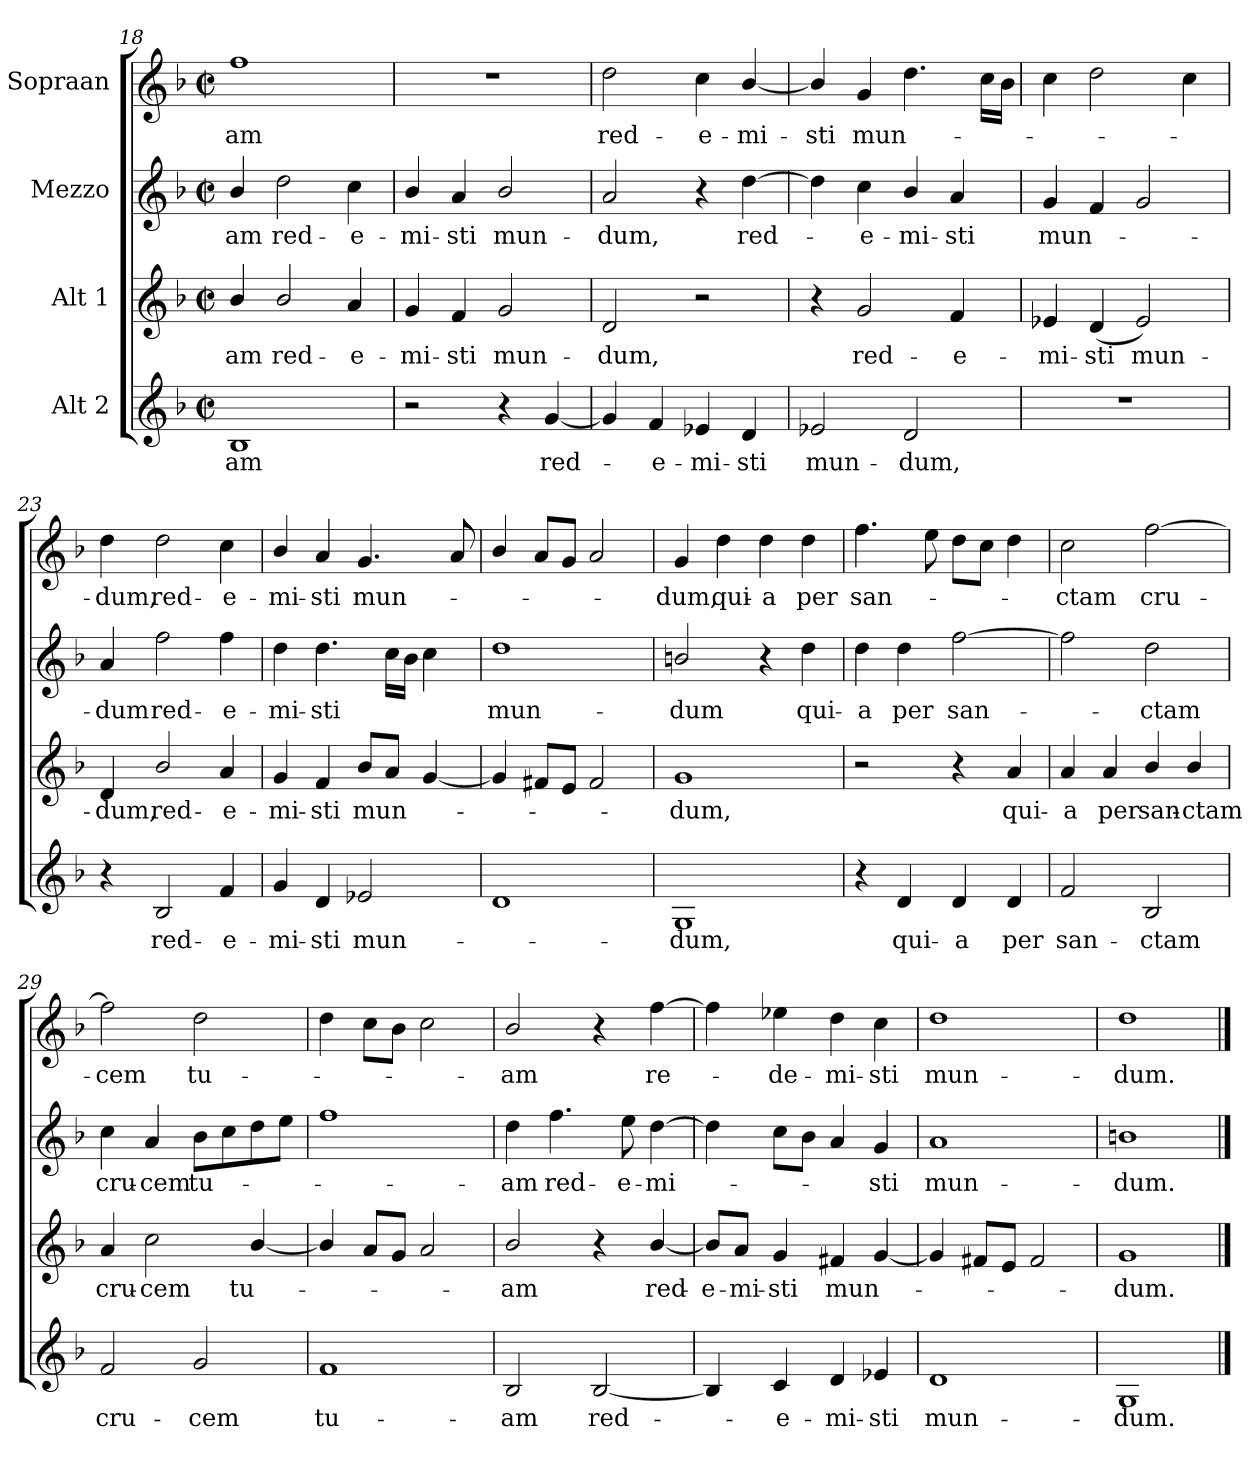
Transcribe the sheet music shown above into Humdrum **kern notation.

**kern	**text	**kern	**text	**kern	**text	**kern	**text
*part4	*part4	*part3	*part3	*part2	*part2	*part1	*part1
*staff4	*staff4	*staff3	*staff3	*staff2	*staff2	*staff1	*staff1
*I"Alt 2	*	*I"Alt 1	*	*I"Mezzo	*	*I"Sopraan	*
!!LO:PB:g=z
*clefG2	*	*clefG2	*	*clefG2	*	*clefG2	*
*k[b-]	*	*k[b-]	*	*k[b-]	*	*k[b-]	*
*F:	*	*F:	*	*F:	*	*F:	*
*M2/2	*	*M2/2	*	*M2/2	*	*M2/2	*
*met(c|)	*	*met(c|)	*	*met(c|)	*	*met(c|)	*
=18	=18	=18	=18	=18	=18	=18	=18
!	!LO:LY:b	!	!LO:LY:b	!	!LO:LY:b	!	!LO:LY:b
1B-	-am	4b-/	-am	4b-/	-am	1ff	-am
!	!	!	!LO:LY:b	!	!LO:LY:b	!	!
.	.	2b-/	red-	2dd\	red-	.	.
!	!	!	!LO:LY:b	!	!LO:LY:b	!	!
.	.	4a/	-e-	4cc\	-e-	.	.
=19	=19	=19	=19	=19	=19	=19	=19
!	!	!	!LO:LY:b	!	!LO:LY:b	!	!
2r	.	4g/	-mi-	4b-/	-mi-	1r	.
!	!	!	!LO:LY:b	!	!LO:LY:b	!	!
.	.	4f/	-sti	4a/	-sti	.	.
!	!	!	!LO:LY:b	!	!LO:LY:b	!	!
4r	.	2g/	mun-	2b-/	mun-	.	.
!	!LO:LY:b	!	!	!	!	!	!
[4g/	red-	.	.	.	.	.	.
=20	=20	=20	=20	=20	=20	=20	=20
!	!	!	!LO:LY:b	!	!LO:LY:b	!	!LO:LY:b
4g/]	.	2d/	-dum,	2a/	-dum,	2dd\	red-
!	!LO:LY:b	!	!	!	!	!	!
4f/	-e-	.	.	.	.	.	.
!	!LO:LY:b	!	!	!	!	!	!LO:LY:b
4e-X/	-mi-	2r	.	4r	.	4cc\	-e-
!	!LO:LY:b	!	!	!	!LO:LY:b	!	!LO:LY:b
4d/	-sti	.	.	[4dd\	red-	[4b-/	-mi-
=21	=21	=21	=21	=21	=21	=21	=21
!	!LO:LY:b	!	!	!	!	!	!LO:LY:b
2e-X/	mun-	4r	.	4dd\]	.	4b-/]	-sti
!	!	!	!LO:LY:b	!	!LO:LY:b	!	!LO:LY:b
.	.	2g/	red-	4cc\	-e-	4g/	mun-
!	!LO:LY:b	!	!	!	!LO:LY:b	!	!
2d/	-dum,	.	.	4b-/	-mi-	4.dd\	.
!	!	!	!LO:LY:b	!	!LO:LY:b	!	!
.	.	4f/	-e-	4a/	-sti	.	.
.	.	.	.	.	.	16cc\LL	.
.	.	.	.	.	.	16b-\JJ	.
=22	=22	=22	=22	=22	=22	=22	=22
!	!	!	!LO:LY:b	!	!LO:LY:b	!	!
1r	.	4e-X/	-mi-	4g/	mun-	4cc\	.
!	!	!	!LO:LY:b	!	!	!	!
.	.	(<4d/	-sti	4f/	.	2dd\	.
!	!	!	!LO:LY:b	!	!	!	!
.	.	2e-/)	mun-	2g/	.	.	.
.	.	.	.	.	.	4cc\	.
=23	=23	=23	=23	=23	=23	=23	=23
!	!	!	!LO:LY:b	!	!LO:LY:b	!	!LO:LY:b
4r	.	4d/	-dum,	4a/	-dum	4dd\	-dum,
!	!LO:LY:b	!	!LO:LY:b	!	!LO:LY:b	!	!LO:LY:b
2B-/	red-	2b-/	red-	2ff\	red-	2dd\	red-
!	!LO:LY:b	!	!LO:LY:b	!	!LO:LY:b	!	!LO:LY:b
4f/	-e-	4a/	-e-	4ff\	-e-	4cc\	-e-
!!LO:LB:g=z
=24	=24	=24	=24	=24	=24	=24	=24
!	!LO:LY:b	!	!LO:LY:b	!	!LO:LY:b	!	!LO:LY:b
4g/	-mi-	4g/	-mi-	4dd\	-mi-	4b-/	-mi-
!	!LO:LY:b	!	!LO:LY:b	!	!LO:LY:b	!	!LO:LY:b
4d/	-sti	4f/	-sti	4.dd\	-sti	4a/	-sti
!	!LO:LY:b	!	!LO:LY:b	!	!	!	!LO:LY:b
2e-X/	mun-	8b-/L	mun-	.	.	4.g/	mun-
.	.	8a/J	.	16cc\LL	.	.	.
.	.	.	.	16b-\JJ	.	.	.
.	.	[4g/	.	4cc\	.	.	.
.	.	.	.	.	.	8a/	.
=25	=25	=25	=25	=25	=25	=25	=25
!	!	!	!	!	!LO:LY:b	!	!
1d	.	4g/]	.	1dd	mun-	4b-/	.
.	.	8f#X/L	.	.	.	8a/L	.
.	.	8e/J	.	.	.	8g/J	.
.	.	2f#/	.	.	.	2a/	.
=26	=26	=26	=26	=26	=26	=26	=26
!	!LO:LY:b	!	!LO:LY:b	!	!LO:LY:b	!	!LO:LY:b
1G	-dum,	1g	-dum,	2bn/	-dum	4g/	-dum,
!	!	!	!	!	!	!	!LO:LY:b
.	.	.	.	.	.	4dd\	qui-
!	!	!	!	!	!	!	!LO:LY:b
.	.	.	.	4r	.	4dd\	-a
!	!	!	!	!	!LO:LY:b	!	!LO:LY:b
.	.	.	.	4dd\	qui-	4dd\	per
=27	=27	=27	=27	=27	=27	=27	=27
!	!	!	!	!	!LO:LY:b	!	!LO:LY:b
4r	.	2r	.	4dd\	-a	4.ff\	san-
!	!LO:LY:b	!	!	!	!LO:LY:b	!	!
4d/	qui-	.	.	4dd\	per	.	.
.	.	.	.	.	.	8ee\	.
!	!LO:LY:b	!	!	!	!LO:LY:b	!	!
4d/	-a	4r	.	[2ff\	san-	8dd\L	.
.	.	.	.	.	.	8cc\J	.
!	!LO:LY:b	!	!LO:LY:b	!	!	!	!
4d/	per	4a/	qui-	.	.	4dd\	.
=28	=28	=28	=28	=28	=28	=28	=28
!	!LO:LY:b	!	!LO:LY:b	!	!	!	!LO:LY:b
2f/	san-	4a/	-a	2ff\]	.	2cc\	-ctam
!	!	!	!LO:LY:b	!	!	!	!
.	.	4a/	per	.	.	.	.
!	!LO:LY:b	!	!LO:LY:b	!	!LO:LY:b	!	!LO:LY:b
2B-/	-ctam	4b-/	san-	2dd\	-ctam	[2ff\	cru-
!	!	!	!LO:LY:b	!	!	!	!
.	.	4b-/	-ctam	.	.	.	.
!!LO:LB:g=z
=29	=29	=29	=29	=29	=29	=29	=29
!	!LO:LY:b	!	!LO:LY:b	!	!LO:LY:b	!	!LO:LY:b
2f/	cru-	4a/	cru-	4cc\	cru-	2ff\]	-cem
!	!	!	!LO:LY:b	!	!LO:LY:b	!	!
.	.	2cc\	-cem	4a/	-cem	.	.
!	!LO:LY:b	!	!	!	!LO:LY:b	!	!LO:LY:b
2g/	-cem	.	.	8b-\L	tu-	2dd\	tu-
.	.	.	.	8cc\	.	.	.
!	!	!	!LO:LY:b	!	!	!	!
.	.	[4b-/	tu-	8dd\	.	.	.
.	.	.	.	8ee\J	.	.	.
=30	=30	=30	=30	=30	=30	=30	=30
!	!LO:LY:b	!	!	!	!	!	!
1f	tu-	4b-/]	.	1ff	.	4dd\	.
.	.	8a/L	.	.	.	8cc\L	.
.	.	8g/J	.	.	.	8b-\J	.
.	.	2a/	.	.	.	2cc\	.
=31	=31	=31	=31	=31	=31	=31	=31
!	!LO:LY:b	!	!LO:LY:b	!	!LO:LY:b	!	!LO:LY:b
2B-/	-am	2b-/	-am	4dd\	-am	2b-/	-am
!	!	!	!	!	!LO:LY:b	!	!
.	.	.	.	4.ff\	red-	.	.
!	!LO:LY:b	!	!	!	!	!	!
[2B-/	red-	4r	.	.	.	4r	.
!	!	!	!	!	!LO:LY:b	!	!
.	.	.	.	8ee\	-e-	.	.
!	!	!	!LO:LY:b	!	!LO:LY:b	!	!LO:LY:b
.	.	[4b-/	red-	[4dd\	-mi-	[4ff\	re-
=32	=32	=32	=32	=32	=32	=32	=32
!	!	!	!LO:LY:b	!	!	!	!
4B-/]	.	8b-/L]	-e-	4dd\]	.	4ff\]	.
!	!	!	!LO:LY:b	!	!	!	!
.	.	8a/J	-mi-	.	.	.	.
!	!LO:LY:b	!	!LO:LY:b	!	!	!	!LO:LY:b
4c/	-e-	4g/	-sti	8cc\L	.	4ee-X\	-de-
.	.	.	.	8b-\J	.	.	.
!	!LO:LY:b	!	!LO:LY:b	!	!	!	!LO:LY:b
4d/	-mi-	4f#X/	mun-	4a/	.	4dd\	-mi-
!	!LO:LY:b	!	!	!	!LO:LY:b	!	!LO:LY:b
4e-X/	-sti	[4g/	.	4g/	-sti	4cc\	-sti
=33	=33	=33	=33	=33	=33	=33	=33
!	!LO:LY:b	!	!	!	!LO:LY:b	!	!LO:LY:b
1d	mun-	4g/]	.	1a	mun-	1dd	mun-
.	.	8f#X/L	.	.	.	.	.
.	.	8e/J	.	.	.	.	.
.	.	2f#/	.	.	.	.	.
=34	=34	=34	=34	=34	=34	=34	=34
!	!LO:LY:b	!	!LO:LY:b	!	!LO:LY:b	!	!LO:LY:b
1G	-dum.	1g	-dum.	1bn	-dum.	1dd	-dum.
==	==	==	==	==	==	==	==
*-	*-	*-	*-	*-	*-	*-	*-
